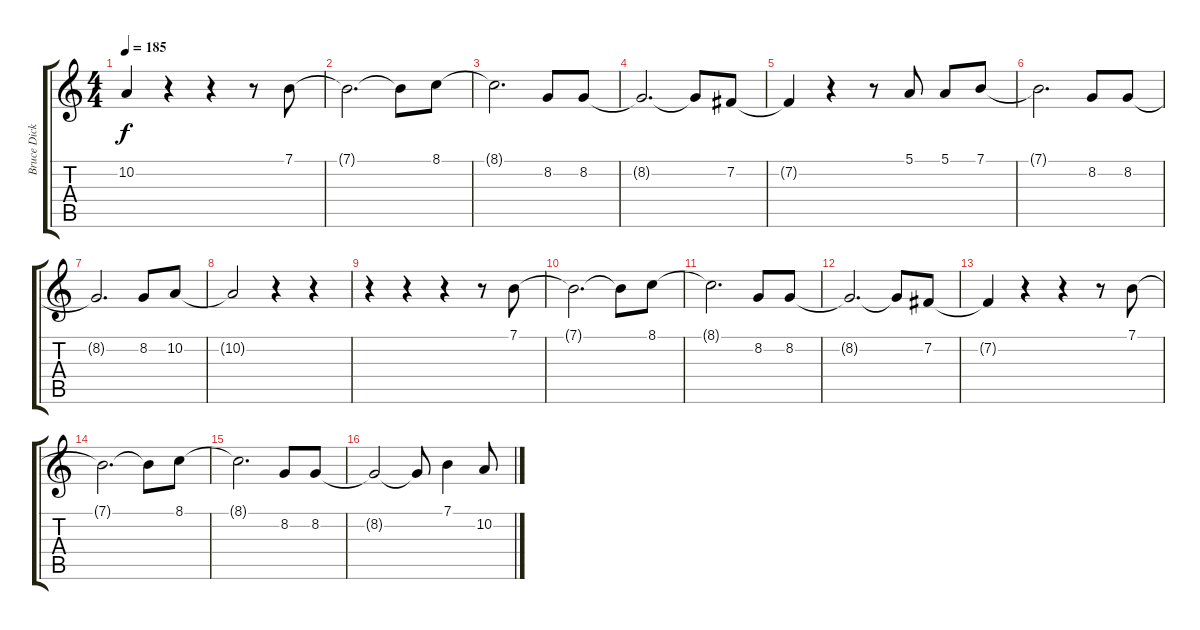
\track ("Bruce Dickinson" "Bruce Dick") {instrument lead2sawtooth}
\staff {score tabs}
\tuning (E4 B3 G3 D3 A2 E2) {hide}
\ts (4 4)
\tempo 185
\clef g2
\ks c
10.2{t}.4{dy f} r.4 r.4 r.8 7.1.8 |
7.1{t}.2{d} 7.1{t}.8 8.1.8 |
8.1{t}.2{d} 8.2.8 8.2.8 |
8.2{t}.2{d} 8.2{t}.8 7.2.8 |
7.2{t}.4 r.4 r.8 5.1.8 5.1.8 7.1.8 |
7.1{t}.2{d} 8.2.8 8.2.8 |
8.2{t}.2{d} 8.2.8 10.2.8 |
10.2{t}.2 r.4 r.4 |
r.4 r.4 r.4 r.8 7.1.8 |
7.1{t}.2{d} 7.1{t}.8 8.1.8 |
8.1{t}.2{d} 8.2.8 8.2.8 |
8.2{t}.2{d} 8.2{t}.8 7.2.8 |
7.2{t}.4 r.4 r.4 r.8 7.1.8 |
7.1{t}.2{d} 7.1{t}.8 8.1.8 |
8.1{t}.2{d} 8.2.8 8.2.8 |
8.2{t}.2 8.2{t}.8 7.1.4 10.2.8
